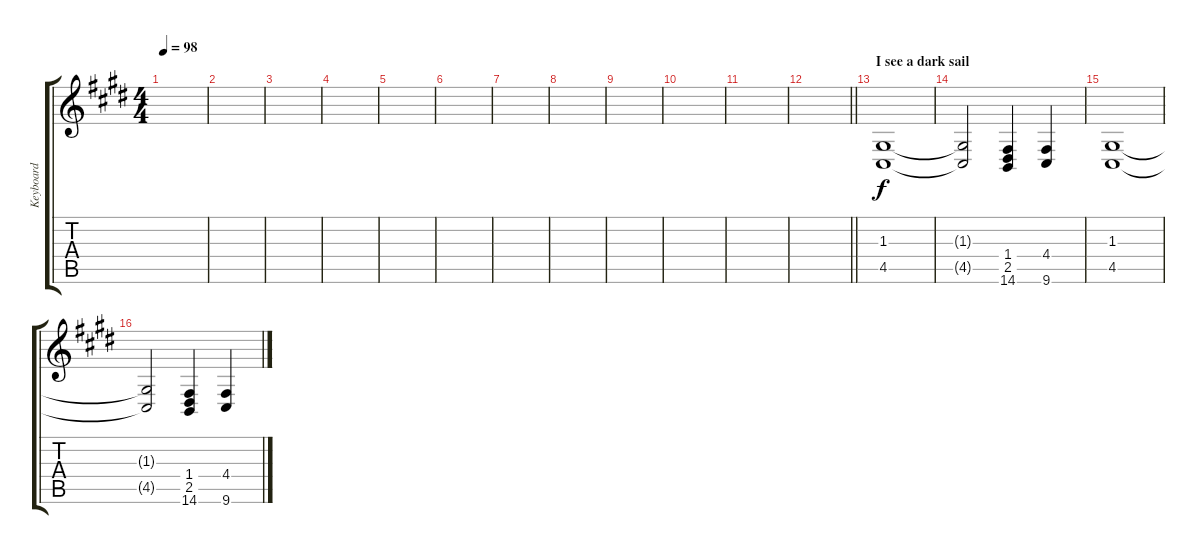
\track ("Keyboard" "Keyboard") {instrument pad8sweep}
\staff {score tabs}
\tuning (E4 B3 G3 D3 A2 E2) {hide}
\ts (4 4)
\tempo 98
\clef g2
\ks c#minor
|
|
|
|
|
|
|
|
|
|
|
\barLineRight lightlight
|
\section ("" "I see a dark sail")
(1.3 4.5).1 |
(1.3{t} 4.5{t}).2 (1.4 2.5 14.6).4 (4.4 9.6).4 |
(1.3 4.5).1 |
(1.3{t} 4.5{t}).2 (1.4 2.5 14.6).4 (4.4 9.6).4
